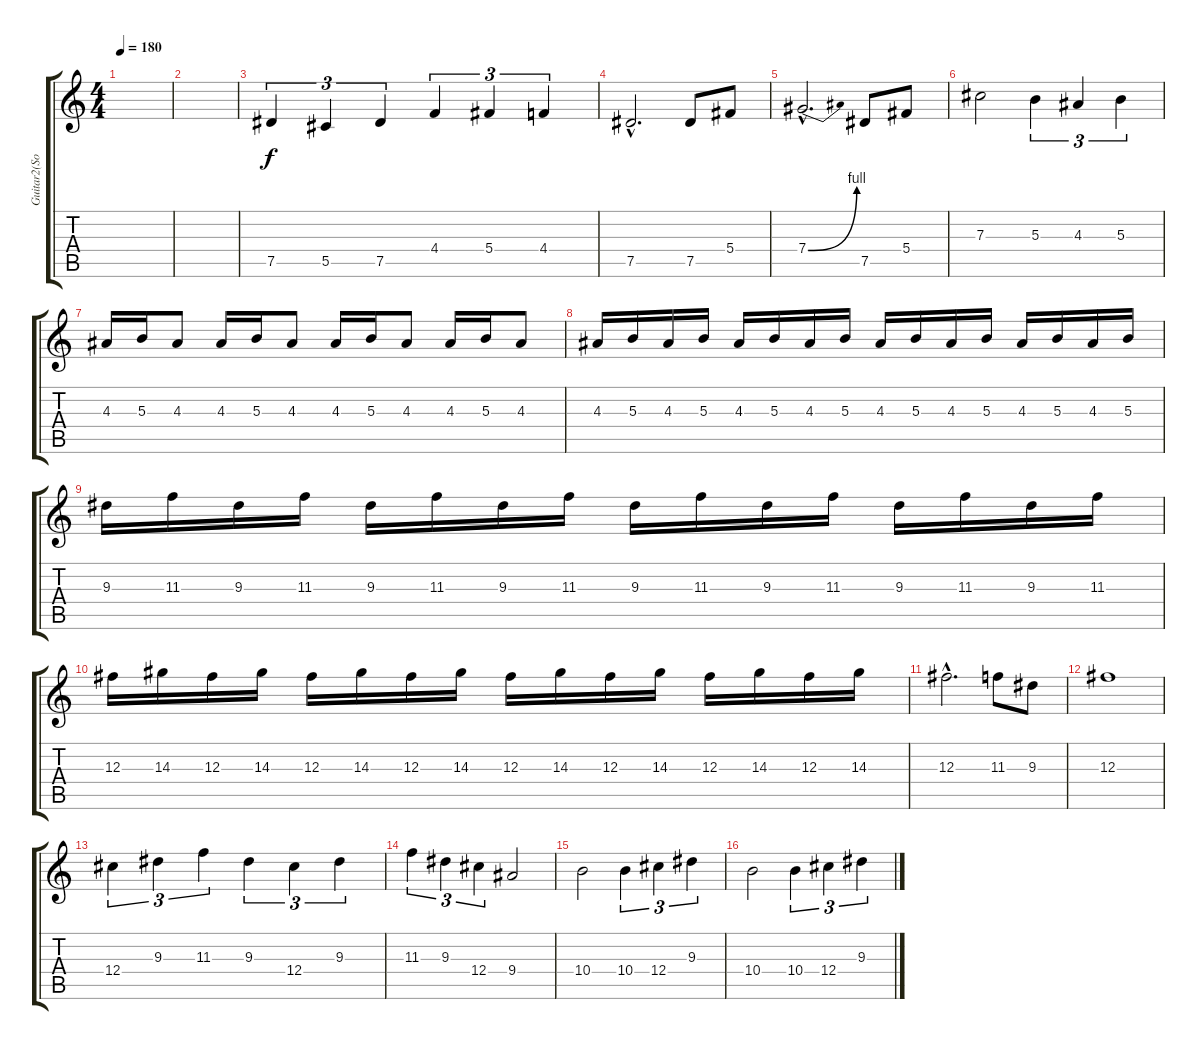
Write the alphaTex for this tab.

\track ("Guitar2(Solo)" "Guitar2(So") {instrument distortionguitar}
\staff {score tabs}
\tuning (Eb4 Bb3 Gb3 Db3 Ab2 Eb2) {hide}
\ts (4 4)
\tempo 180
\clef g2
\ks c
|
|
7.5.4{tu (3 2)} 5.5.4{tu (3 2)} 7.5.4{tu (3 2)} 4.4.4{tu (3 2)} 5.4.4{tu (3 2)} 4.4.4{tu (3 2)} |
7.5{hac}.2{d} 7.5.8 5.4.8 |
7.4{be (bend 0 0 60 4) hac}.2{d} 7.5.8 5.4.8 |
7.3.2 5.3.4{tu (3 2)} 4.3.4{tu (3 2)} 5.3.4{tu (3 2)} |
4.3.16 5.3.16 4.3.8 4.3.16 5.3.16 4.3.8 4.3.16 5.3.16 4.3.8 4.3.16 5.3.16 4.3.8 |
4.3.16 5.3.16 4.3.16 5.3.16 4.3.16 5.3.16 4.3.16 5.3.16 4.3.16 5.3.16 4.3.16 5.3.16 4.3.16 5.3.16 4.3.16 5.3.16 |
9.3.16 11.3.16 9.3.16 11.3.16 9.3.16 11.3.16 9.3.16 11.3.16 9.3.16 11.3.16 9.3.16 11.3.16 9.3.16 11.3.16 9.3.16 11.3.16 |
12.3.16 14.3.16 12.3.16 14.3.16 12.3.16 14.3.16 12.3.16 14.3.16 12.3.16 14.3.16 12.3.16 14.3.16 12.3.16 14.3.16 12.3.16 14.3.16 |
12.3{hac}.2{d} 11.3.8 9.3.8 |
12.3.1 |
12.4.4{tu (3 2)} 9.3.4{tu (3 2)} 11.3.4{tu (3 2)} 9.3.4{tu (3 2)} 12.4.4{tu (3 2)} 9.3.4{tu (3 2)} |
11.3.4{tu (3 2)} 9.3.4{tu (3 2)} 12.4.4{tu (3 2)} 9.4.2 |
10.4.2 10.4.4{tu (3 2)} 12.4.4{tu (3 2)} 9.3.4{tu (3 2)} |
10.4.2 10.4.4{tu (3 2)} 12.4.4{tu (3 2)} 9.3.4{tu (3 2)}
